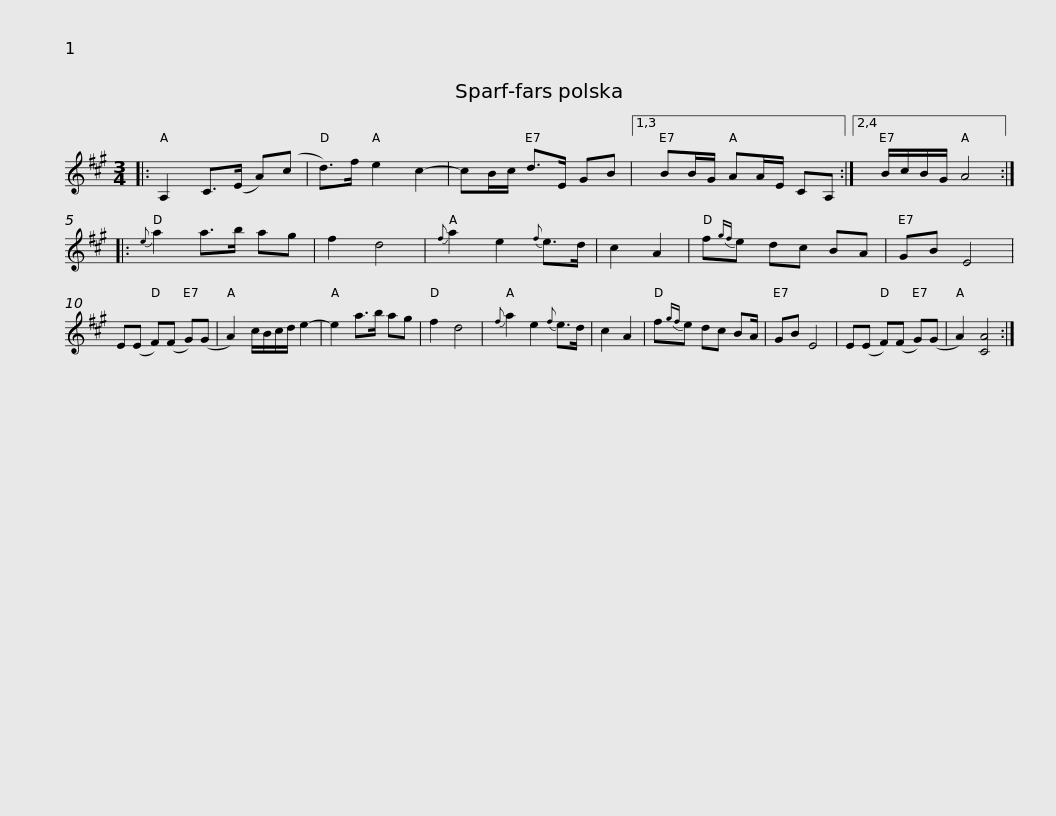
X:1
L:1/8
M:3/4
I:linebreak $
K:A
V:1 treble
V:1
|: A,2 C>(E A)(c | d>)f e2 c2- | cB/c/ d>E GB |1,3 BB/G/ AA/E/ CA, :|2,4 B/c/B/G/ A4 :: %5
{e} a2 a>b ag |$ f2 d4 |{f} a2 e2{f} e>d | c2 A2 | f{gf}e dc BA | %10
 GB E4 | E(E F)(F G)(G | A2) c/B/c/d/ e2- | e2 a>b ag | f2 d4 |$ %15
{f} a2 e2{f} e>d | c2 A2 | f{gf}e dc BA/ | GB E4 | E(E F)(F G)(G | %20
 A2) [CA]4 :| %21
